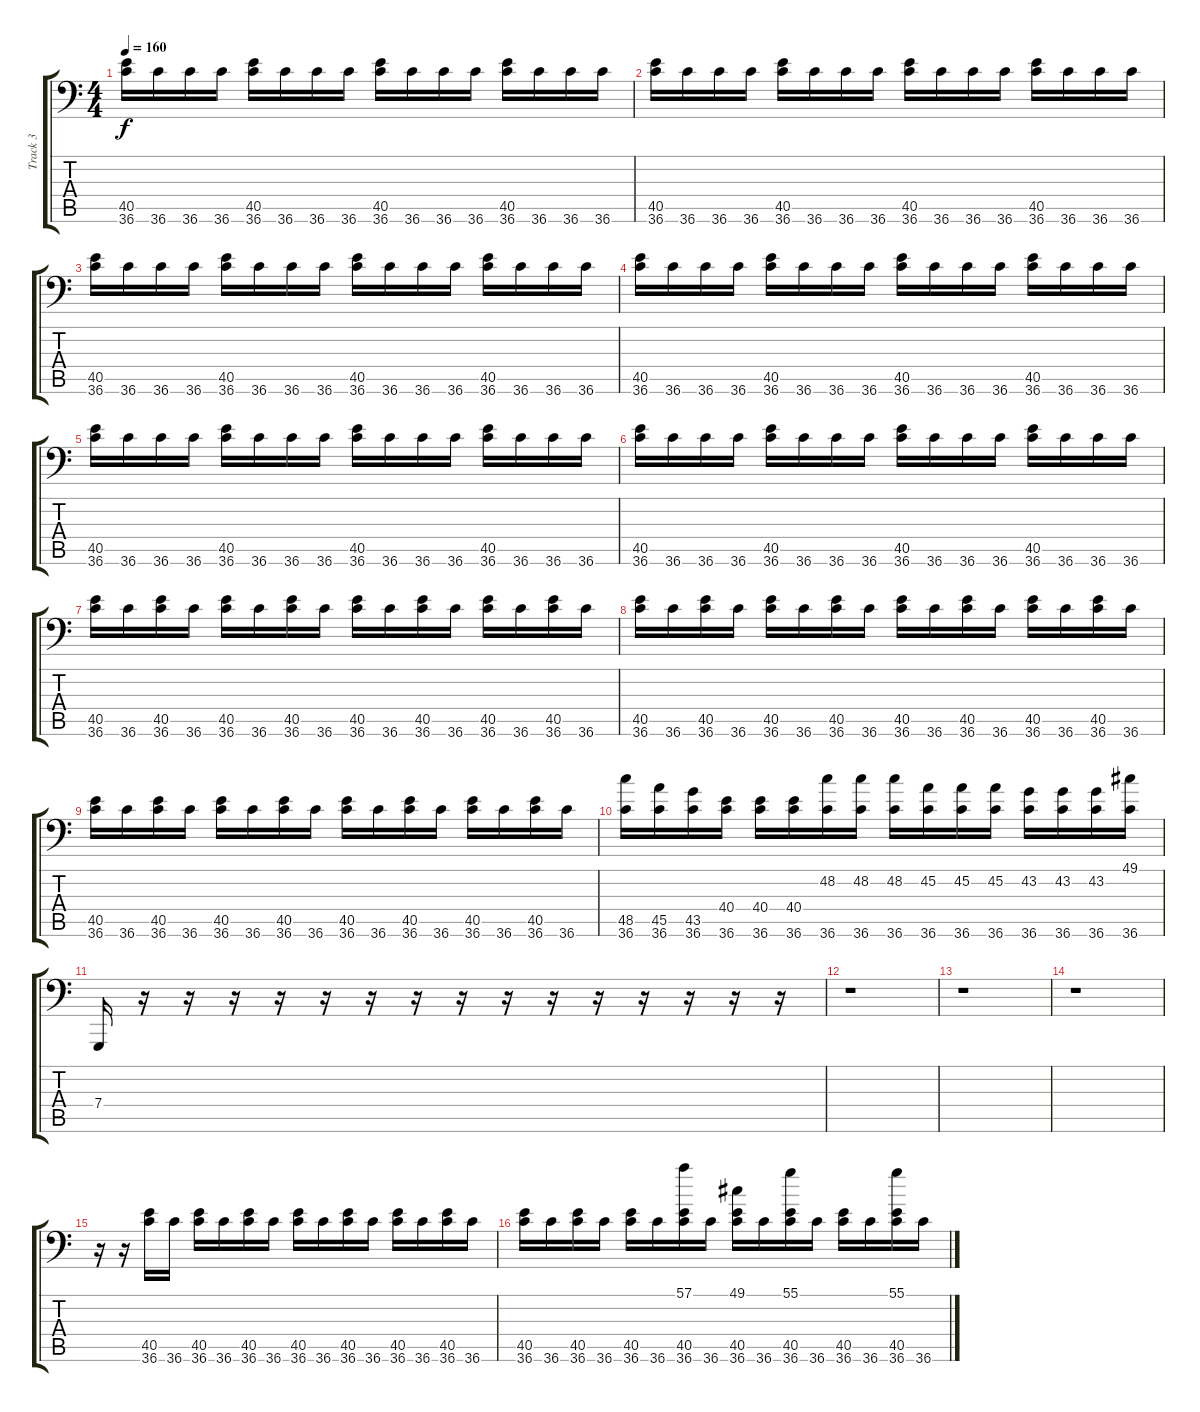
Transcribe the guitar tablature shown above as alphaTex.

\track ("Track 3" "Track 3") {instrument acousticgrandpiano}
\staff {score tabs}
\tuning (C-1 C-1 C-1 C-1 C-1 C-1) {hide}
\ts (4 4)
\tempo 160
\clef f4
\ks c
(40.5 36.6).16{dy f} 36.6.16 36.6.16 36.6.16 (40.5 36.6).16 36.6.16 36.6.16 36.6.16 (40.5 36.6).16 36.6.16 36.6.16 36.6.16 (40.5 36.6).16 36.6.16 36.6.16 36.6.16 |
(40.5 36.6).16 36.6.16 36.6.16 36.6.16 (40.5 36.6).16 36.6.16 36.6.16 36.6.16 (40.5 36.6).16 36.6.16 36.6.16 36.6.16 (40.5 36.6).16 36.6.16 36.6.16 36.6.16 |
(40.5 36.6).16 36.6.16 36.6.16 36.6.16 (40.5 36.6).16 36.6.16 36.6.16 36.6.16 (40.5 36.6).16 36.6.16 36.6.16 36.6.16 (40.5 36.6).16 36.6.16 36.6.16 36.6.16 |
(40.5 36.6).16 36.6.16 36.6.16 36.6.16 (40.5 36.6).16 36.6.16 36.6.16 36.6.16 (40.5 36.6).16 36.6.16 36.6.16 36.6.16 (40.5 36.6).16 36.6.16 36.6.16 36.6.16 |
(40.5 36.6).16 36.6.16 36.6.16 36.6.16 (40.5 36.6).16 36.6.16 36.6.16 36.6.16 (40.5 36.6).16 36.6.16 36.6.16 36.6.16 (40.5 36.6).16 36.6.16 36.6.16 36.6.16 |
(40.5 36.6).16 36.6.16 36.6.16 36.6.16 (40.5 36.6).16 36.6.16 36.6.16 36.6.16 (40.5 36.6).16 36.6.16 36.6.16 36.6.16 (40.5 36.6).16 36.6.16 36.6.16 36.6.16 |
(40.5 36.6).16 36.6.16 (40.5 36.6).16 36.6.16 (40.5 36.6).16 36.6.16 (40.5 36.6).16 36.6.16 (40.5 36.6).16 36.6.16 (40.5 36.6).16 36.6.16 (40.5 36.6).16 36.6.16 (40.5 36.6).16 36.6.16 |
(40.5 36.6).16 36.6.16 (40.5 36.6).16 36.6.16 (40.5 36.6).16 36.6.16 (40.5 36.6).16 36.6.16 (40.5 36.6).16 36.6.16 (40.5 36.6).16 36.6.16 (40.5 36.6).16 36.6.16 (40.5 36.6).16 36.6.16 |
(40.5 36.6).16 36.6.16 (40.5 36.6).16 36.6.16 (40.5 36.6).16 36.6.16 (40.5 36.6).16 36.6.16 (40.5 36.6).16 36.6.16 (40.5 36.6).16 36.6.16 (40.5 36.6).16 36.6.16 (40.5 36.6).16 36.6.16 |
(48.5 36.6).16 (45.5 36.6).16 (43.5 36.6).16 (40.4 36.6).16 (40.4 36.6).16 (40.4 36.6).16 (48.2 36.6).16 (48.2 36.6).16 (48.2 36.6).16 (45.2 36.6).16 (45.2 36.6).16 (45.2 36.6).16 (43.2 36.6).16 (43.2 36.6).16 (43.2 36.6).16 (49.1 36.6).16 |
7.4.16 r.16 r.16 r.16 r.16 r.16 r.16 r.16 r.16 r.16 r.16 r.16 r.16 r.16 r.16 r.16 |
r.1 |
r.1 |
r.1 |
r.16 r.16 (40.5 36.6).16 36.6.16 (40.5 36.6).16 36.6.16 (40.5 36.6).16 36.6.16 (40.5 36.6).16 36.6.16 (40.5 36.6).16 36.6.16 (40.5 36.6).16 36.6.16 (40.5 36.6).16 36.6.16 |
(40.5 36.6).16 36.6.16 (40.5 36.6).16 36.6.16 (40.5 36.6).16 36.6.16 (57.1 40.5 36.6).16 36.6.16 (49.1 40.5 36.6).16 36.6.16 (55.1 40.5 36.6).16 36.6.16 (40.5 36.6).16 36.6.16 (55.1 40.5 36.6).16 36.6.16
